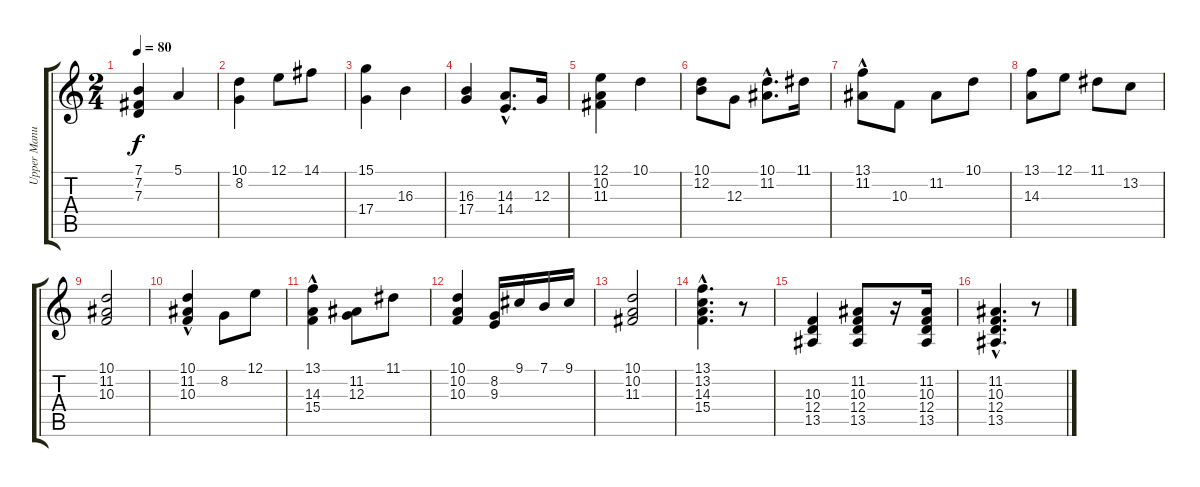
\track ("Upper Manual" "Upper Manu") {instrument churchorgan}
\staff {score tabs}
\tuning (E4 B3 G3 D3 A2 E2) {hide}
\ts (2 4)
\tempo 80
\clef g2
\ks c
(7.1 7.2 7.3).4{dy f} 5.1.4 |
(10.1 8.2).4 12.1.8 14.1.8 |
(15.1 17.4).4 16.3.4 |
(16.3 17.4).4 (14.3{hac} 14.4).8{d} 12.3.16 |
(12.1 10.2 11.3).4 10.1.4 |
(10.1 12.2).8 12.3.8 (10.1{hac} 11.2).8{d} 11.1.16 |
(13.1{hac} 11.2).8 10.3.8 11.2.8 10.1.8 |
(13.1 14.3).8 12.1.8 11.1.8 13.2.8 |
(10.1 11.2 10.3).2 |
(10.1{hac} 11.2 10.3).4 8.2.8 12.1.8 |
(13.1{hac} 14.3 15.4).4 (11.2 12.3).8 11.1.8 |
(10.1 10.2 10.3).4 (8.2 9.3).16 9.1.16 7.1.16 9.1.16 |
(10.1 10.2 11.3).2 |
(13.1{hac} 13.2{hac} 14.3{hac} 15.4{hac}).4{d} r.8 |
(10.3 12.4 13.5).4 (11.2 10.3 12.4 13.5).8 r.16 (11.2 10.3 12.4 13.5).16 |
(11.2{hac} 10.3{hac} 12.4{hac} 13.5{hac}).4{d} r.8
